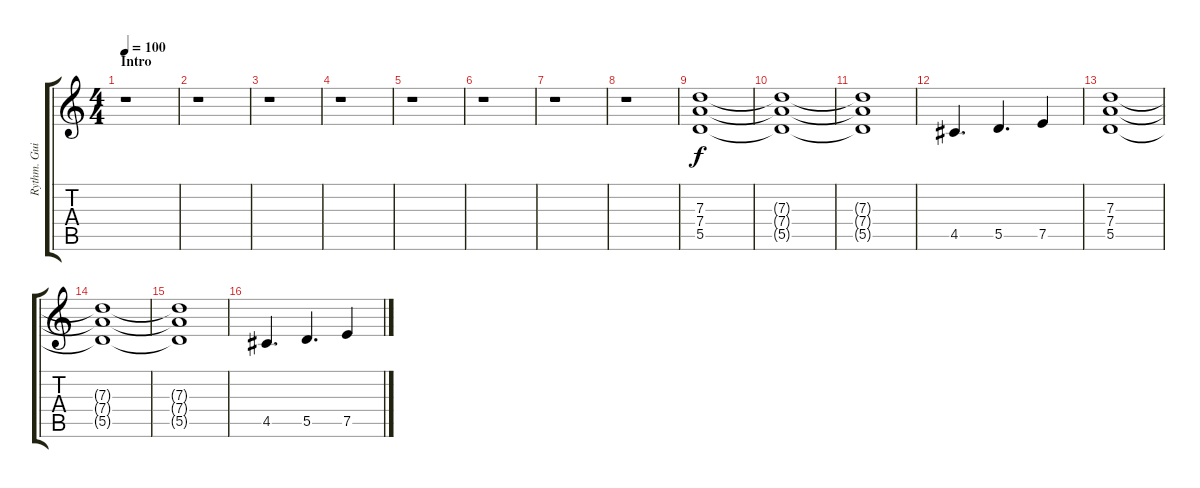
\track ("Rythm. Guitar" "Rythm. Gui") {instrument distortionguitar}
\staff {score tabs}
\tuning (E4 B3 G3 D3 A2 D2) {hide}
\ts (4 4)
\section ("" "Intro")
\tempo 100
\clef g2
\ks c
r.1{dy f instrument distortionguitar} |
r.1 |
r.1 |
r.1 |
r.1 |
r.1 |
r.1 |
r.1 |
(7.3 7.4 5.5).1 |
(7.3{t} 7.4{t} 5.5{t}).1 |
(7.3{t} 7.4{t} 5.5{t}).1 |
4.5.4{d} 5.5.4{d} 7.5.4 |
(7.3 7.4 5.5).1 |
(7.3{t} 7.4{t} 5.5{t}).1 |
(7.3{t} 7.4{t} 5.5{t}).1 |
4.5.4{d} 5.5.4{d} 7.5.4
